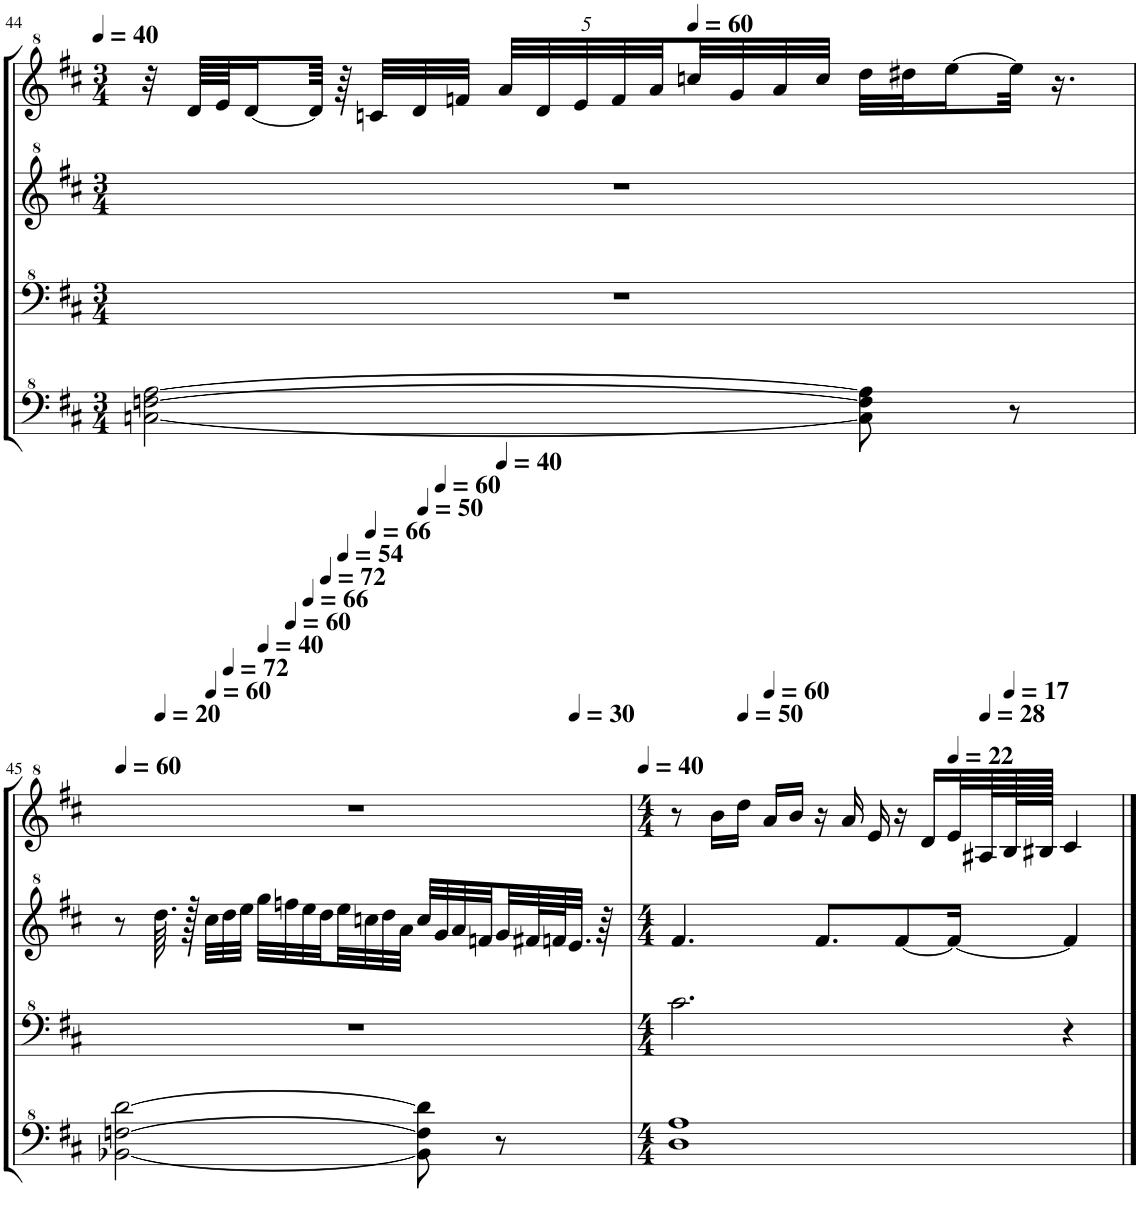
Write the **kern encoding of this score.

**kern	**kern	**kern	**kern
*part1	*part1	*part1	*part1
*staff4	*staff3	*staff2	*staff1
*I"Model III	*	*	*
!!LO:PB:g=z
*clefF^4	*clefF^4	*clefG^2	*clefG^2
*k[f#c#]	*k[f#c#]	*k[f#c#]	*k[f#c#]
*M3/4	*M3/4	*M3/4	*M3/4
*MM40	*MM40	*MM40	*MM40
=44	=44	=44	=44
[2cn\ [2fn\ [2a\	2.r	2.r	32r
.	.	.	64dd/LLLL
.	.	.	64ee/JJ
.	.	.	[16dd/
.	.	.	64dd/JJkk]
.	.	.	64r
.	.	.	32ccn/LLL
.	.	.	32dd/
.	.	.	32ffn/JJJ
*	*	*	*Xbrackettup
.	.	.	40aa/LLL
.	.	.	40dd/
.	.	.	40ee/
.	.	.	40ff/
.	.	.	40aa/
*	*	*	*MM60
.	.	.	32cccn/
.	.	.	32gg/
.	.	.	32aa/
.	.	.	32ccc/JJJ
8c\] 8f\] 8a\]	.	.	32ddd\LLL
.	.	.	32ddd#X\J
.	.	.	[16eee\
8r	.	.	32eee\JJk]
.	.	.	16.r
!!LO:LB:g=z
=45	=45	=45	=45
*	*	*	*MM60
[2B-X\ [2fn\ [2dd\	2.r	8r	2.r
*	*	*	*MM20
.	.	64.ddd\	.
.	.	128r	.
*	*	*	*MM60
.	.	32ccc#\LLL	.
*	*	*	*MM72
.	.	32ddd\	.
.	.	32eee\JJJ	.
*	*	*	*MM40
.	.	32ggg\LLL	.
*	*	*	*MM60
.	.	32fffn\	.
*	*	*	*MM66
.	.	32eee\	.
*	*	*	*MM72
.	.	32ddd\	.
*	*	*	*MM54
.	.	32eee\	.
*	*	*	*MM66
.	.	32cccn\	.
.	.	32ddd\	.
.	.	32aa\JJJ	.
*	*	*	*MM50
8B-\] 8f\] 8dd\]	.	32ccc/LLL	.
*	*	*	*MM60
.	.	32gg/	.
.	.	32aa/	.
.	.	32ffn/	.
*	*	*	*MM40
8r	.	32gg/	.
.	.	64ff#X/L	.
.	.	64ffn/J	.
*	*	*	*MM30
.	.	32.ee/JJJ	.
.	.	64r	.
=46	=46	=46	=46
*M4/4	*M4/4	*M4/4	*M4/4
*	*	*	*MM40
1d 1a	2.cc#\	4.ff#/	8r
.	.	.	16bb\LL
*	*	*	*MM50
.	.	.	16ddd\JJ
*	*	*	*MM60
.	.	.	16aa/LL
.	.	.	16bb/JJ
.	.	8.ff#/L	16r
.	.	.	16aa/
.	.	.	16ee/
.	.	[8ff#/	16r
.	.	.	16dd/LL
*	*	*	*MM22
.	.	16ff#/Jk_	32ee/L
*	*	*	*MM28
.	.	.	64a#X/L
*	*	*	*MM17
.	.	.	128b/L
.	.	.	128b#X/JJJJJ
.	4r	4ff#/]	4cc#/
==	==	==	==
*-	*-	*-	*-
